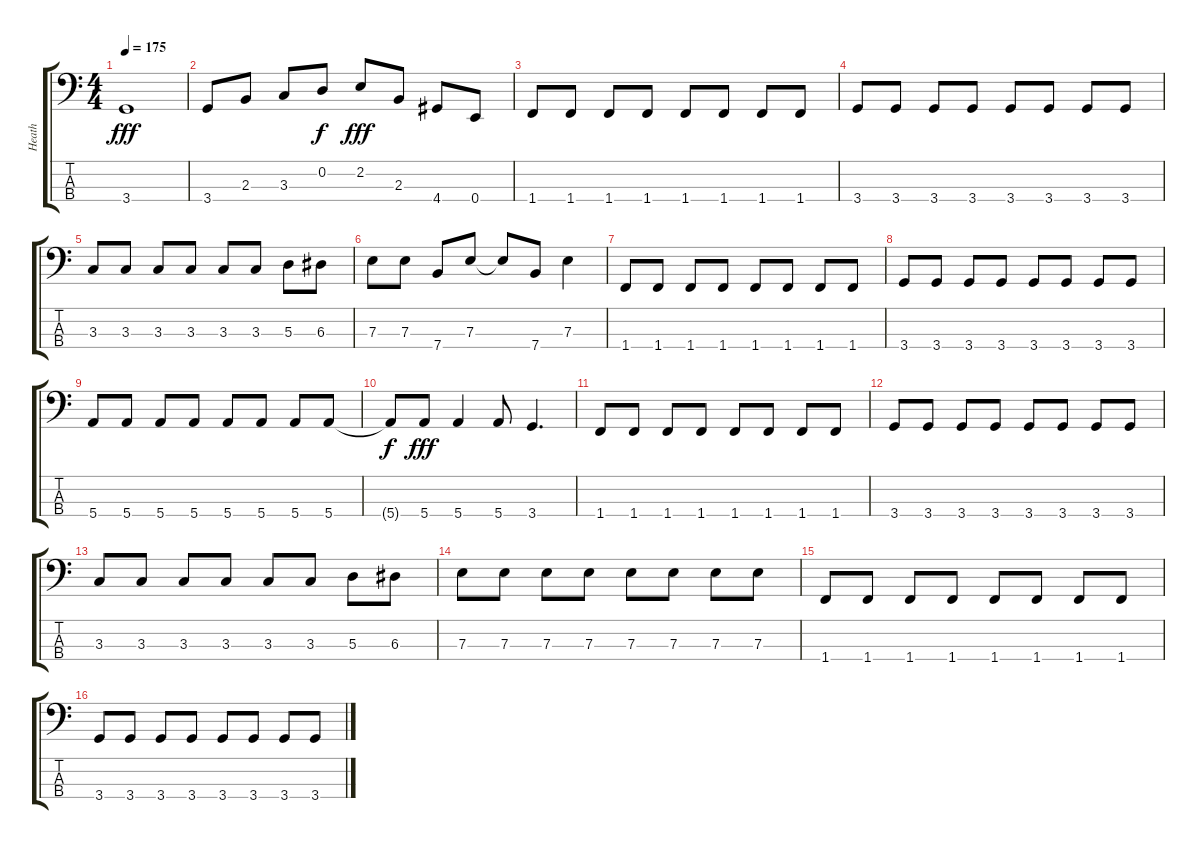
\track ("Heath" "Heath") {instrument electricbasspick}
\staff {score tabs}
\tuning (G2 D2 A1 E1) {hide}
\ts (4 4)
\tempo 175
\clef f4
\ks c
3.4.1{dy fff} |
3.4.8 2.3.8 3.3.8 0.2.8{dy f} 2.2.8{dy fff} 2.3.8 4.4.8 0.4.8 |
1.4.8 1.4.8 1.4.8 1.4.8 1.4.8 1.4.8 1.4.8 1.4.8 |
3.4.8 3.4.8 3.4.8 3.4.8 3.4.8 3.4.8 3.4.8 3.4.8 |
3.3.8 3.3.8 3.3.8 3.3.8 3.3.8 3.3.8 5.3.8 6.3.8 |
7.3.8 7.3.8 7.4.8 7.3.8 7.3{t}.8 7.4.8 7.3.4 |
1.4.8 1.4.8 1.4.8 1.4.8 1.4.8 1.4.8 1.4.8 1.4.8 |
3.4.8 3.4.8 3.4.8 3.4.8 3.4.8 3.4.8 3.4.8 3.4.8 |
5.4.8 5.4.8 5.4.8 5.4.8 5.4.8 5.4.8 5.4.8 5.4.8 |
5.4{t}.8{dy f} 5.4.8{dy fff} 5.4.4 5.4.8 3.4.4{d} |
1.4.8 1.4.8 1.4.8 1.4.8 1.4.8 1.4.8 1.4.8 1.4.8 |
3.4.8 3.4.8 3.4.8 3.4.8 3.4.8 3.4.8 3.4.8 3.4.8 |
3.3.8 3.3.8 3.3.8 3.3.8 3.3.8 3.3.8 5.3.8 6.3.8 |
7.3.8 7.3.8 7.3.8 7.3.8 7.3.8 7.3.8 7.3.8 7.3.8 |
1.4.8 1.4.8 1.4.8 1.4.8 1.4.8 1.4.8 1.4.8 1.4.8 |
3.4.8 3.4.8 3.4.8 3.4.8 3.4.8 3.4.8 3.4.8 3.4.8
